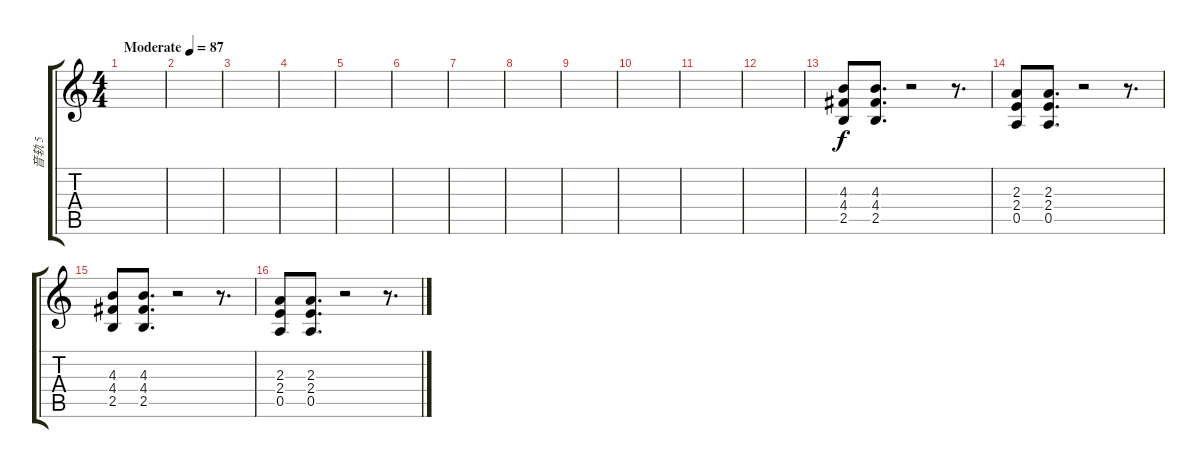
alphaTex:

\track ("音轨 5" "音轨 5") {instrument distortionguitar}
\staff {score tabs}
\tuning (E4 B3 G3 D3 A2 E2) {hide}
\ts (4 4)
\tempo (87 "Moderate")
\clef g2
\ks c
|
|
|
|
|
|
|
|
|
|
|
|
(4.3 4.4 2.5).8 (4.3 4.4 2.5).8{d} r.2 r.8{d} |
(2.3 2.4 0.5).8 (2.3 2.4 0.5).8{d} r.2 r.8{d} |
(4.3 4.4 2.5).8 (4.3 4.4 2.5).8{d} r.2 r.8{d} |
(2.3 2.4 0.5).8 (2.3 2.4 0.5).8{d} r.2 r.8{d}
